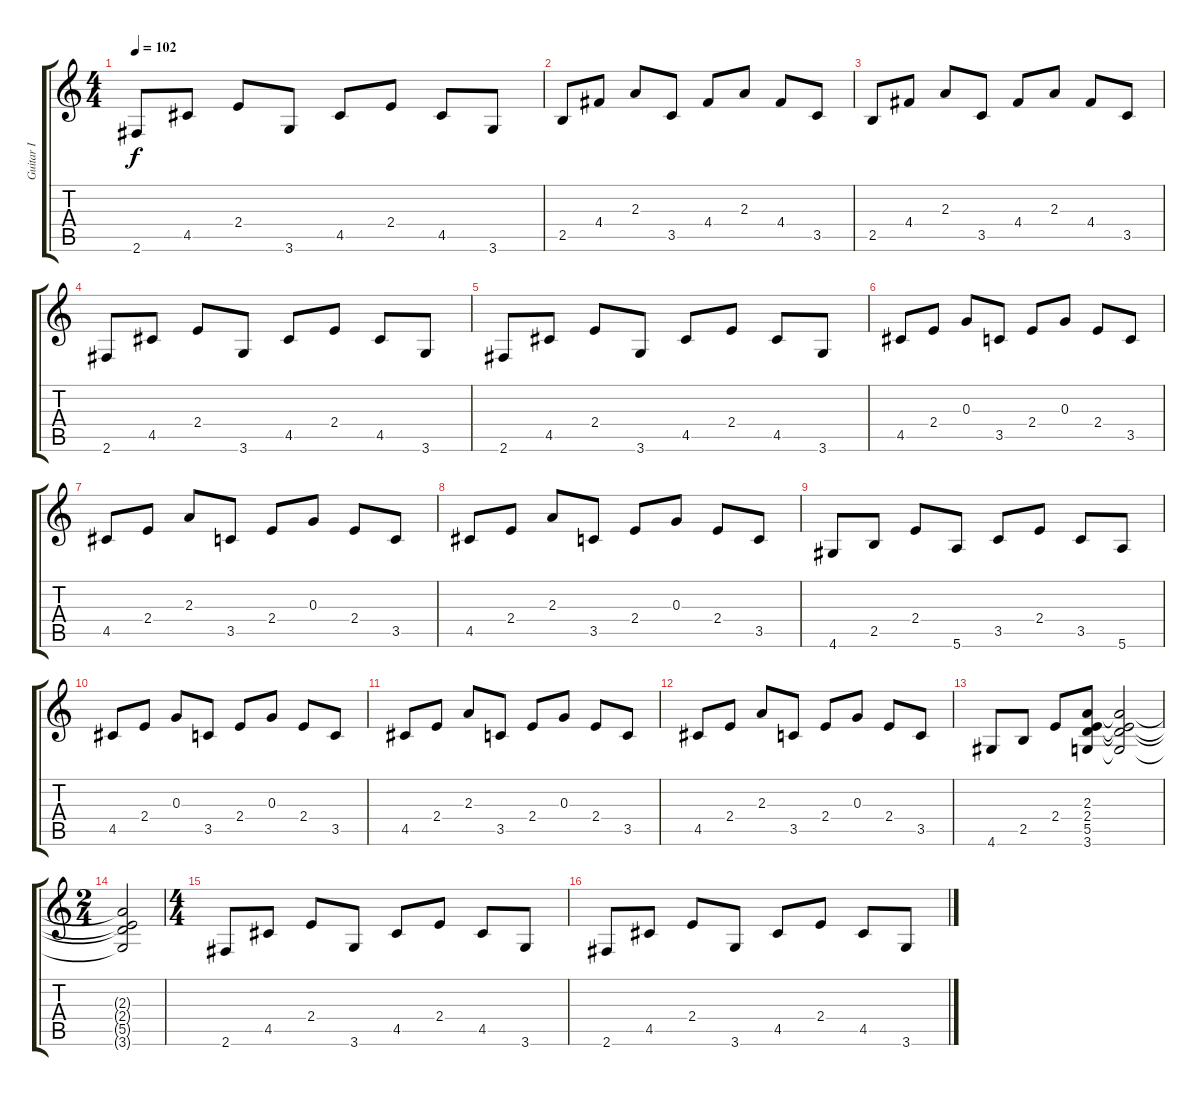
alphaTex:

\track ("Guitar I" "Guitar I") {instrument electricguitarclean}
\staff {score tabs}
\tuning (E4 B3 G3 D3 A2 E2) {hide}
\ts (4 4)
\tempo 102
\clef g2
\ks c
2.6.8{dy f} 4.5.8 2.4.8 3.6.8 4.5.8 2.4.8 4.5.8 3.6.8 |
2.5.8 4.4.8 2.3.8 3.5.8 4.4.8 2.3.8 4.4.8 3.5.8 |
2.5.8 4.4.8 2.3.8 3.5.8 4.4.8 2.3.8 4.4.8 3.5.8 |
2.6.8 4.5.8 2.4.8 3.6.8 4.5.8 2.4.8 4.5.8 3.6.8 |
2.6.8 4.5.8 2.4.8 3.6.8 4.5.8 2.4.8 4.5.8 3.6.8 |
4.5.8 2.4.8 0.3.8 3.5.8 2.4.8 0.3.8 2.4.8 3.5.8 |
4.5.8 2.4.8 2.3.8 3.5.8 2.4.8 0.3.8 2.4.8 3.5.8 |
4.5.8 2.4.8 2.3.8 3.5.8 2.4.8 0.3.8 2.4.8 3.5.8 |
4.6.8 2.5.8 2.4.8 5.6.8 3.5.8 2.4.8 3.5.8 5.6.8 |
4.5.8 2.4.8 0.3.8 3.5.8 2.4.8 0.3.8 2.4.8 3.5.8 |
4.5.8 2.4.8 2.3.8 3.5.8 2.4.8 0.3.8 2.4.8 3.5.8 |
4.5.8 2.4.8 2.3.8 3.5.8 2.4.8 0.3.8 2.4.8 3.5.8 |
4.6.8 2.5.8 2.4.8 (2.3 2.4 5.5 3.6).8 (2.3{t} 2.4{t} 5.5{t} 3.6{t}).2 |
\ts (2 4)
(2.3{t} 2.4{t} 5.5{t} 3.6{t}).2 |
\ts (4 4)
2.6.8 4.5.8 2.4.8 3.6.8 4.5.8 2.4.8 4.5.8 3.6.8 |
2.6.8 4.5.8 2.4.8 3.6.8 4.5.8 2.4.8 4.5.8 3.6.8
